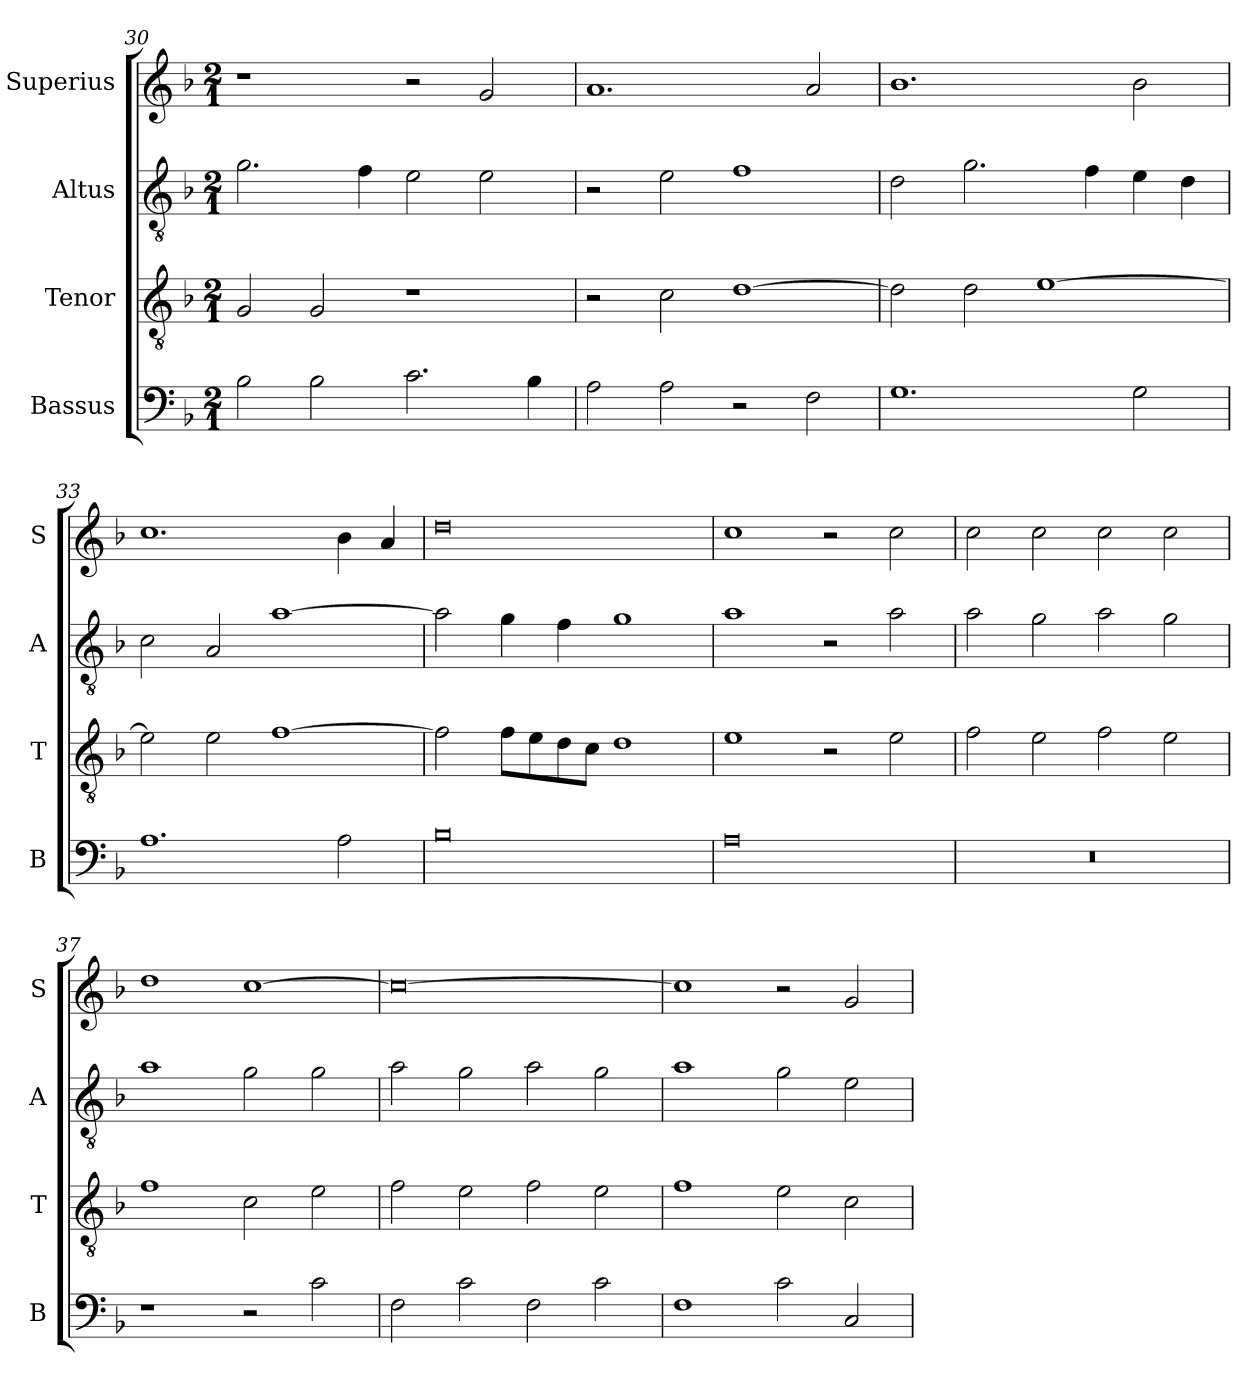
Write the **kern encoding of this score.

**kern	**kern	**kern	**kern
*part4	*part3	*part2	*part1
*staff4	*staff3	*staff2	*staff1
*I"Bassus	*I"Tenor	*I"Altus	*I"Superius
*I'B	*I'T	*I'A	*I'S
*clefF4	*clefGv2	*clefGv2	*clefG2
*k[b-]	*k[b-]	*k[b-]	*k[b-]
*F:	*F:	*F:	*F:
*M2/1	*M2/1	*M2/1	*M2/1
=30	=30	=30	=30
2B-	2G	2.g	1r
2B-	2G	.	.
.	.	4f	.
2.c	1r	2e	2r
.	.	2e	2g
4B-	.	.	.
=31	=31	=31	=31
2A	2r	2r	1.a
2A	2c	2e	.
2r	[1d	1f	.
2F	.	.	2a
=32	=32	=32	=32
1.G	2d]	2d	1.b-
.	2d	2.g	.
.	[1e	.	.
.	.	4f	.
2G	.	4e	2b-
.	.	4d	.
=33	=33	=33	=33
1.A	2e]	2c	1.cc
.	2e	2A	.
.	[1f	[1a	.
2A	.	.	4b-
.	.	.	4a
=34	=34	=34	=34
0B-	2f]	2a]	0dd
.	8fL	4g	.
.	8e	.	.
.	8d	4f	.
.	8cJ	.	.
.	1d	1g	.
=35	=35	=35	=35
0A	1e	1a	1cc
.	2r	2r	2r
.	2e	2a	2cc
=36	=36	=36	=36
0r	2f	2a	2cc
.	2e	2g	2cc
.	2f	2a	2cc
.	2e	2g	2cc
=37	=37	=37	=37
1r	1f	1a	1dd
2r	2c	2g	[1cc
2c	2e	2g	.
=38	=38	=38	=38
2F	2f	2a	0cc_
2c	2e	2g	.
2F	2f	2a	.
2c	2e	2g	.
=39	=39	=39	=39
1F	1f	1a	1cc]
2c	2e	2g	2r
2C	2c	2e	2g
=	=	=	=
*-	*-	*-	*-
